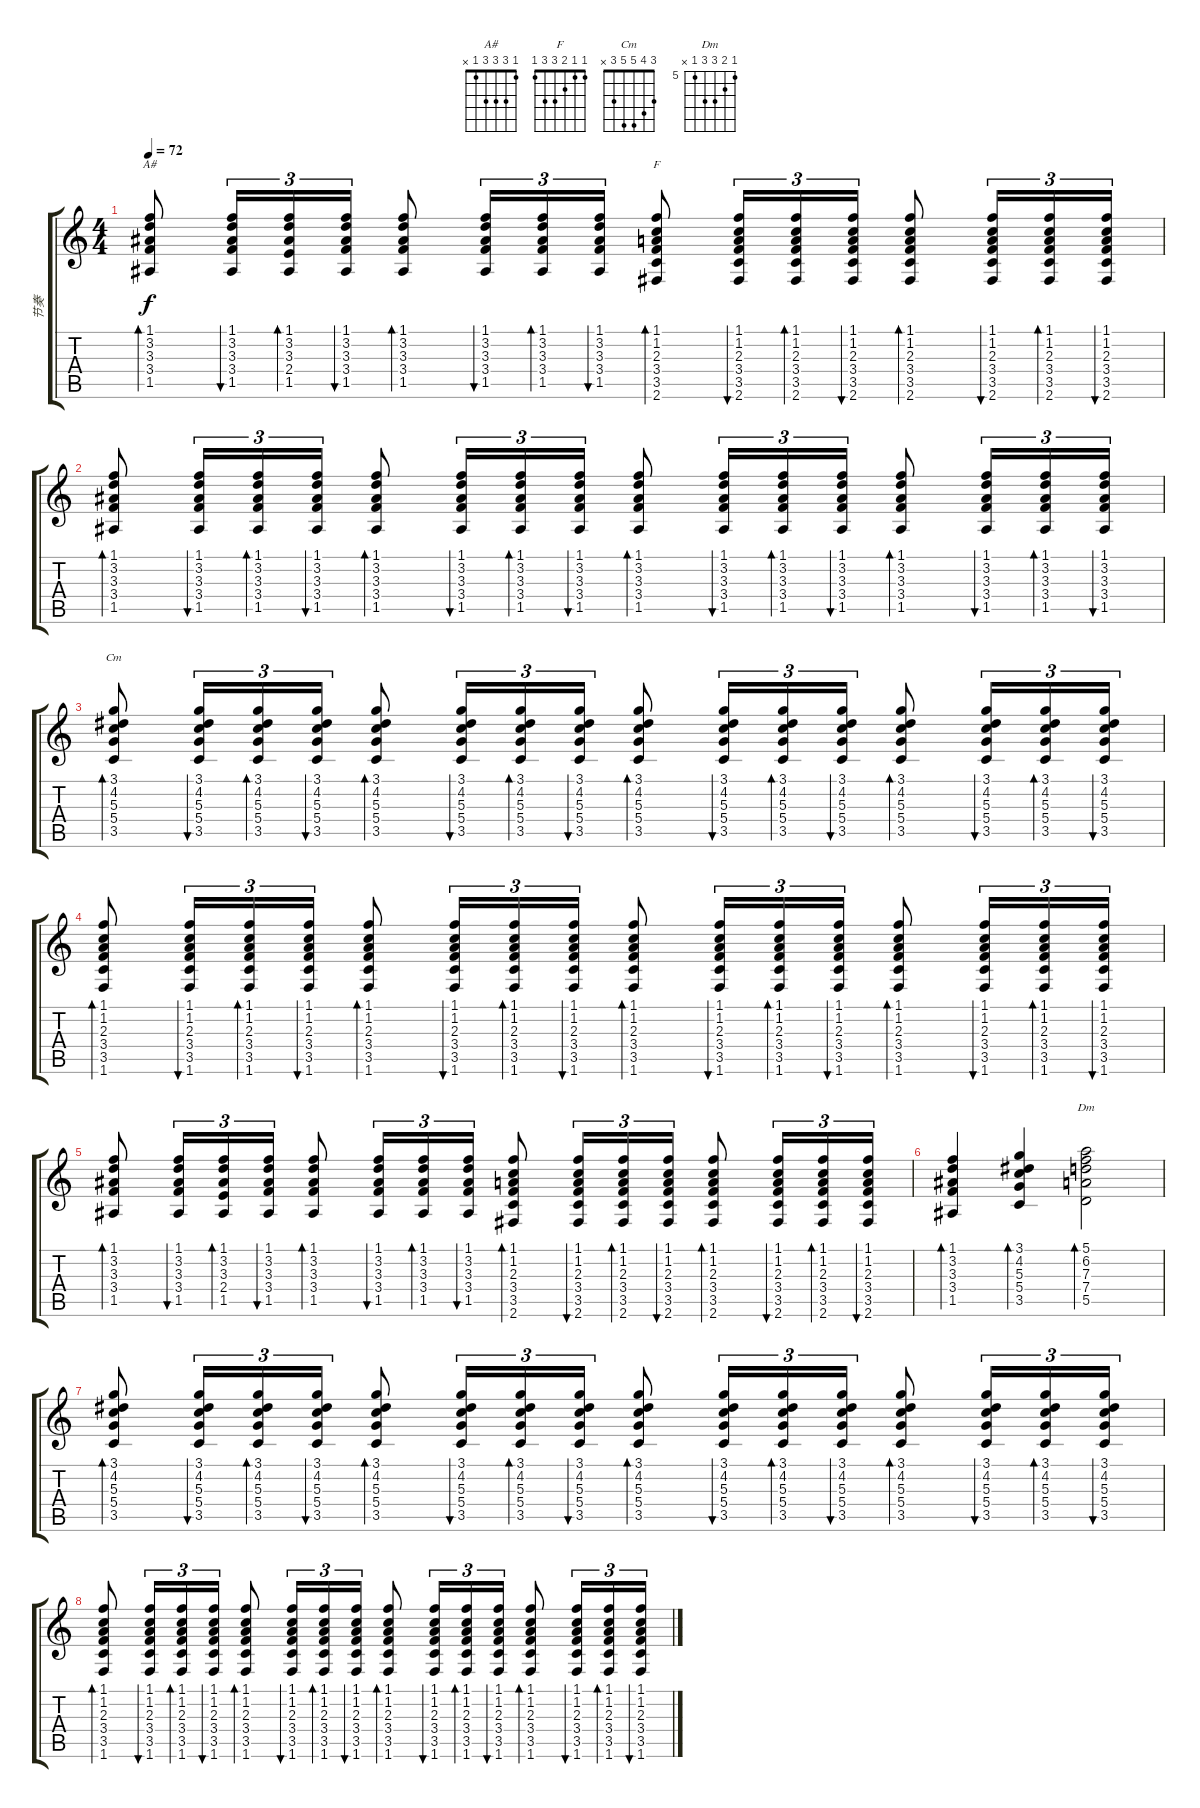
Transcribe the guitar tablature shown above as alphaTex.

\track ("节奏" "节奏") {instrument acousticguitarsteel}
\staff {score tabs}
\tuning (E4 B3 G3 D3 A2 E2) {hide}
\chord ("A#" 1 3 3 3 1 x)
\chord ("F" 1 1 2 3 3 1)
\chord ("Cm" 3 4 5 5 3 x)
\chord ("Dm" 5 6 7 7 5 x) {firstfret 5}
\ts (4 4)
\tempo 72
\clef g2
\ks c
(1.1 3.2 3.3 3.4 1.5).8{bd 30 ch "A#" dy f} (1.1 3.2 3.3 3.4 1.5).16{tu (3 2) bu 30} (1.1 3.2 3.3 2.4 1.5).16{tu (3 2) bd 30} (1.1 3.2 3.3 3.4 1.5).16{tu (3 2) bu 30} (1.1 3.2 3.3 3.4 1.5).8{bd 30} (1.1 3.2 3.3 3.4 1.5).16{tu (3 2) bu 30} (1.1 3.2 3.3 3.4 1.5).16{tu (3 2) bd 30} (1.1 3.2 3.3 3.4 1.5).16{tu (3 2) bu 30} (1.1 1.2 2.3 3.4 3.5 2.6).8{bd 30 ch "F"} (1.1 1.2 2.3 3.4 3.5 2.6).16{tu (3 2) bu 30} (1.1 1.2 2.3 3.4 3.5 2.6).16{tu (3 2) bd 30} (1.1 1.2 2.3 3.4 3.5 2.6).16{tu (3 2) bu 30} (1.1 1.2 2.3 3.4 3.5 2.6).8{bd 30} (1.1 1.2 2.3 3.4 3.5 2.6).16{tu (3 2) bu 30} (1.1 1.2 2.3 3.4 3.5 2.6).16{tu (3 2) bd 30} (1.1 1.2 2.3 3.4 3.5 2.6).16{tu (3 2) bu 30} |
(1.1 3.2 3.3 3.4 1.5).8{bd 30} (1.1 3.2 3.3 3.4 1.5).16{tu (3 2) bu 30} (1.1 3.2 3.3 3.4 1.5).16{tu (3 2) bd 30} (1.1 3.2 3.3 3.4 1.5).16{tu (3 2) bu 30} (1.1 3.2 3.3 3.4 1.5).8{bd 30} (1.1 3.2 3.3 3.4 1.5).16{tu (3 2) bu 30} (1.1 3.2 3.3 3.4 1.5).16{tu (3 2) bd 30} (1.1 3.2 3.3 3.4 1.5).16{tu (3 2) bu 30} (1.1 3.2 3.3 3.4 1.5).8{bd 30} (1.1 3.2 3.3 3.4 1.5).16{tu (3 2) bu 30} (1.1 3.2 3.3 3.4 1.5).16{tu (3 2) bd 30} (1.1 3.2 3.3 3.4 1.5).16{tu (3 2) bu 30} (1.1 3.2 3.3 3.4 1.5).8{bd 30} (1.1 3.2 3.3 3.4 1.5).16{tu (3 2) bu 30} (1.1 3.2 3.3 3.4 1.5).16{tu (3 2) bd 30} (1.1 3.2 3.3 3.4 1.5).16{tu (3 2) bu 30} |
(3.1 4.2 5.3 5.4 3.5).8{bd 30 ch "Cm"} (3.1 4.2 5.3 5.4 3.5).16{tu (3 2) bu 30} (3.1 4.2 5.3 5.4 3.5).16{tu (3 2) bd 30} (3.1 4.2 5.3 5.4 3.5).16{tu (3 2) bu 30} (3.1 4.2 5.3 5.4 3.5).8{bd 30} (3.1 4.2 5.3 5.4 3.5).16{tu (3 2) bu 30} (3.1 4.2 5.3 5.4 3.5).16{tu (3 2) bd 30} (3.1 4.2 5.3 5.4 3.5).16{tu (3 2) bu 30} (3.1 4.2 5.3 5.4 3.5).8{bd 30} (3.1 4.2 5.3 5.4 3.5).16{tu (3 2) bu 30} (3.1 4.2 5.3 5.4 3.5).16{tu (3 2) bd 30} (3.1 4.2 5.3 5.4 3.5).16{tu (3 2) bu 30} (3.1 4.2 5.3 5.4 3.5).8{bd 30} (3.1 4.2 5.3 5.4 3.5).16{tu (3 2) bu 30} (3.1 4.2 5.3 5.4 3.5).16{tu (3 2) bd 30} (3.1 4.2 5.3 5.4 3.5).16{tu (3 2) bu 30} |
(1.1 1.2 2.3 3.4 3.5 1.6).8{bd 30} (1.1 1.2 2.3 3.4 3.5 1.6).16{tu (3 2) bu 30} (1.1 1.2 2.3 3.4 3.5 1.6).16{tu (3 2) bd 30} (1.1 1.2 2.3 3.4 3.5 1.6).16{tu (3 2) bu 30} (1.1 1.2 2.3 3.4 3.5 1.6).8{bd 30} (1.1 1.2 2.3 3.4 3.5 1.6).16{tu (3 2) bu 30} (1.1 1.2 2.3 3.4 3.5 1.6).16{tu (3 2) bd 30} (1.1 1.2 2.3 3.4 3.5 1.6).16{tu (3 2) bu 30} (1.1 1.2 2.3 3.4 3.5 1.6).8{bd 30} (1.1 1.2 2.3 3.4 3.5 1.6).16{tu (3 2) bu 30} (1.1 1.2 2.3 3.4 3.5 1.6).16{tu (3 2) bd 30} (1.1 1.2 2.3 3.4 3.5 1.6).16{tu (3 2) bu 30} (1.1 1.2 2.3 3.4 3.5 1.6).8{bd 30} (1.1 1.2 2.3 3.4 3.5 1.6).16{tu (3 2) bu 30} (1.1 1.2 2.3 3.4 3.5 1.6).16{tu (3 2) bd 30} (1.1 1.2 2.3 3.4 3.5 1.6).16{tu (3 2) bu 30} |
(1.1 3.2 3.3 3.4 1.5).8{bd 30} (1.1 3.2 3.3 3.4 1.5).16{tu (3 2) bu 30} (1.1 3.2 3.3 2.4 1.5).16{tu (3 2) bd 30} (1.1 3.2 3.3 3.4 1.5).16{tu (3 2) bu 30} (1.1 3.2 3.3 3.4 1.5).8{bd 30} (1.1 3.2 3.3 3.4 1.5).16{tu (3 2) bu 30} (1.1 3.2 3.3 3.4 1.5).16{tu (3 2) bd 30} (1.1 3.2 3.3 3.4 1.5).16{tu (3 2) bu 30} (1.1 1.2 2.3 3.4 3.5 2.6).8{bd 30} (1.1 1.2 2.3 3.4 3.5 2.6).16{tu (3 2) bu 30} (1.1 1.2 2.3 3.4 3.5 2.6).16{tu (3 2) bd 30} (1.1 1.2 2.3 3.4 3.5 2.6).16{tu (3 2) bu 30} (1.1 1.2 2.3 3.4 3.5 2.6).8{bd 30} (1.1 1.2 2.3 3.4 3.5 2.6).16{tu (3 2) bu 30} (1.1 1.2 2.3 3.4 3.5 2.6).16{tu (3 2) bd 30} (1.1 1.2 2.3 3.4 3.5 2.6).16{tu (3 2) bu 30} |
(1.1 3.2 3.3 3.4 1.5).4{bd 30} (3.1 4.2 5.3 5.4 3.5).4{bd 30} (5.1 6.2 7.3 7.4 5.5).2{bd 30 ch "Dm"} |
(3.1 4.2 5.3 5.4 3.5).8{bd 30} (3.1 4.2 5.3 5.4 3.5).16{tu (3 2) bu 30} (3.1 4.2 5.3 5.4 3.5).16{tu (3 2) bd 30} (3.1 4.2 5.3 5.4 3.5).16{tu (3 2) bu 30} (3.1 4.2 5.3 5.4 3.5).8{bd 30} (3.1 4.2 5.3 5.4 3.5).16{tu (3 2) bu 30} (3.1 4.2 5.3 5.4 3.5).16{tu (3 2) bd 30} (3.1 4.2 5.3 5.4 3.5).16{tu (3 2) bu 30} (3.1 4.2 5.3 5.4 3.5).8{bd 30} (3.1 4.2 5.3 5.4 3.5).16{tu (3 2) bu 30} (3.1 4.2 5.3 5.4 3.5).16{tu (3 2) bd 30} (3.1 4.2 5.3 5.4 3.5).16{tu (3 2) bu 30} (3.1 4.2 5.3 5.4 3.5).8{bd 30} (3.1 4.2 5.3 5.4 3.5).16{tu (3 2) bu 30} (3.1 4.2 5.3 5.4 3.5).16{tu (3 2) bd 30} (3.1 4.2 5.3 5.4 3.5).16{tu (3 2) bu 30} |
(1.1 1.2 2.3 3.4 3.5 1.6).8{bd 30} (1.1 1.2 2.3 3.4 3.5 1.6).16{tu (3 2) bu 30} (1.1 1.2 2.3 3.4 3.5 1.6).16{tu (3 2) bd 30} (1.1 1.2 2.3 3.4 3.5 1.6).16{tu (3 2) bu 30} (1.1 1.2 2.3 3.4 3.5 1.6).8{bd 30} (1.1 1.2 2.3 3.4 3.5 1.6).16{tu (3 2) bu 30} (1.1 1.2 2.3 3.4 3.5 1.6).16{tu (3 2) bd 30} (1.1 1.2 2.3 3.4 3.5 1.6).16{tu (3 2) bu 30} (1.1 1.2 2.3 3.4 3.5 1.6).8{bd 30} (1.1 1.2 2.3 3.4 3.5 1.6).16{tu (3 2) bu 30} (1.1 1.2 2.3 3.4 3.5 1.6).16{tu (3 2) bd 30} (1.1 1.2 2.3 3.4 3.5 1.6).16{tu (3 2) bu 30} (1.1 1.2 2.3 3.4 3.5 1.6).8{bd 30} (1.1 1.2 2.3 3.4 3.5 1.6).16{tu (3 2) bu 30} (1.1 1.2 2.3 3.4 3.5 1.6).16{tu (3 2) bd 30} (1.1 1.2 2.3 3.4 3.5 1.6).16{tu (3 2) bu 30}
